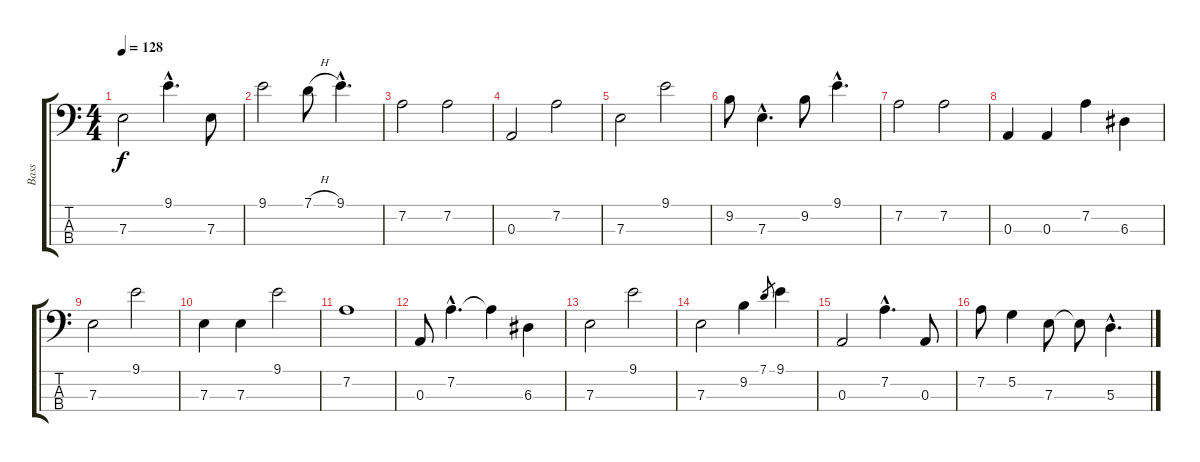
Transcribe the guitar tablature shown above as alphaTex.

\track ("Bass" "Bass") {instrument electricbasspick}
\staff {score tabs}
\tuning (G2 D2 A1 E1) {hide}
\ts (4 4)
\tempo 128
\clef f4
\ks c
7.3.2{dy f} 9.1{hac}.4{d} 7.3.8 |
9.1.2 7.1{h}.8 9.1{hac}.4{d} |
7.2.2 7.2.2 |
0.3.2 7.2.2 |
7.3.2 9.1.2 |
9.2.8 7.3{hac}.4{d} 9.2.8 9.1{hac}.4{d} |
7.2.2 7.2.2 |
0.3.4 0.3.4 7.2.4 6.3.4 |
7.3.2 9.1.2 |
7.3.4 7.3.4 9.1.2 |
7.2.1 |
0.3.8 7.2{hac}.4{d} 7.2{t}.4 6.3.4 |
7.3.2 9.1.2 |
7.3.2 9.2.4 7.1.8{gr} 9.1.4 |
0.3.2 7.2{hac}.4{d} 0.3.8 |
7.2.8 5.2.4 7.3.8 7.3{t}.8 5.3{ss hac}.4{d}
